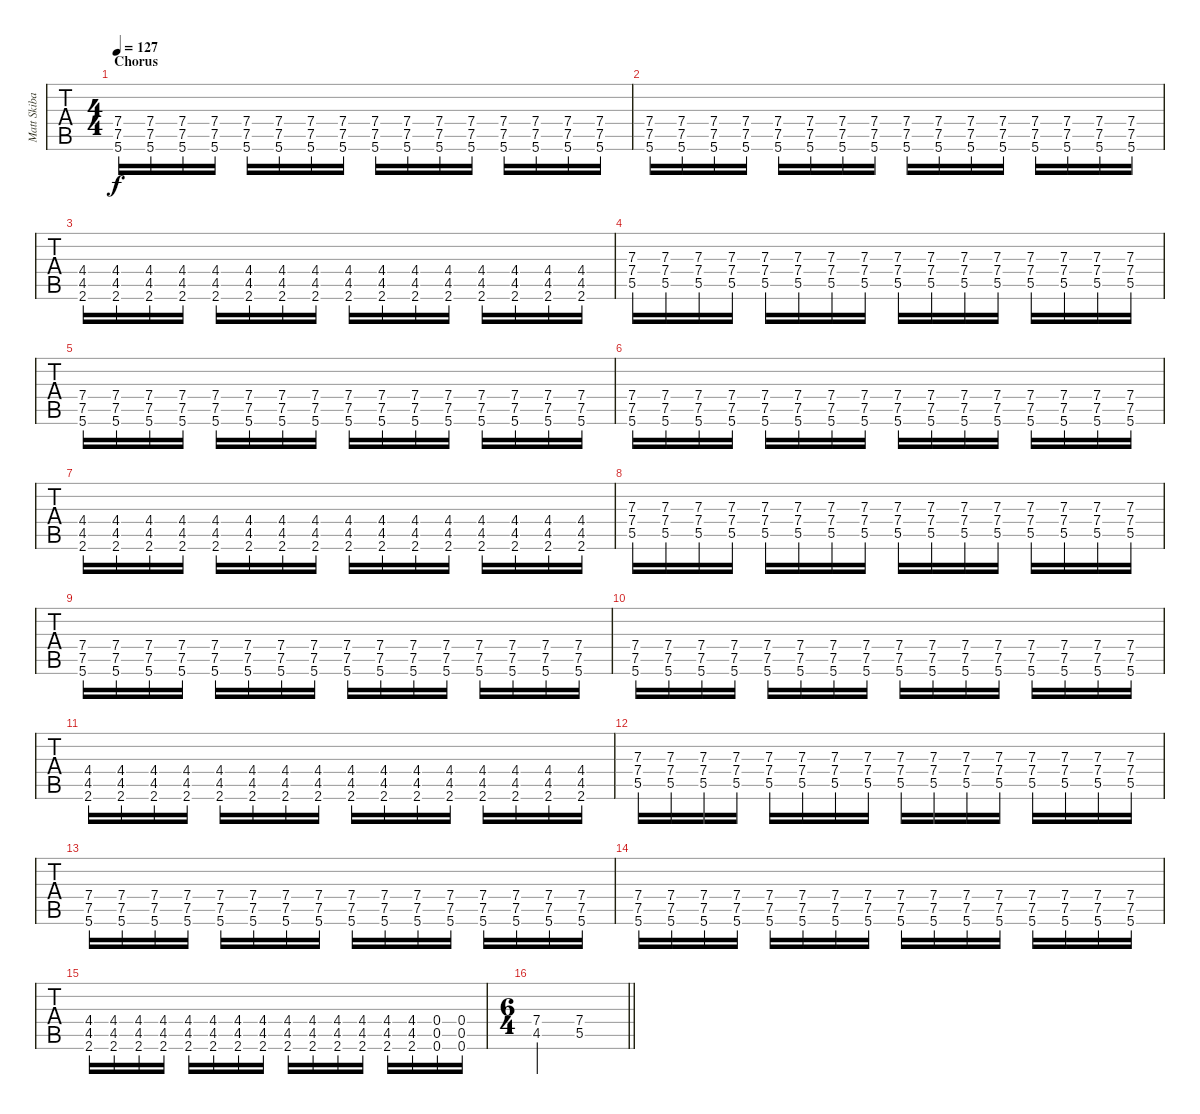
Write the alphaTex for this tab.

\track ("Matt Skiba - Guitar Two" "Matt Skiba") {instrument distortionguitar}
\staff {tabs}
\tuning (E4 B3 G3 D3 A2 E2) {hide}
\ts (4 4)
\section ("" "Chorus")
\tempo 127
\clef g2
\ks a
(7.4 7.5 5.6).16{dy f} (7.4 7.5 5.6).16 (7.4 7.5 5.6).16 (7.4 7.5 5.6).16 (7.4 7.5 5.6).16 (7.4 7.5 5.6).16 (7.4 7.5 5.6).16 (7.4 7.5 5.6).16 (7.4 7.5 5.6).16 (7.4 7.5 5.6).16 (7.4 7.5 5.6).16 (7.4 7.5 5.6).16 (7.4 7.5 5.6).16 (7.4 7.5 5.6).16 (7.4 7.5 5.6).16 (7.4 7.5 5.6).16 |
(7.4 7.5 5.6).16 (7.4 7.5 5.6).16 (7.4 7.5 5.6).16 (7.4 7.5 5.6).16 (7.4 7.5 5.6).16 (7.4 7.5 5.6).16 (7.4 7.5 5.6).16 (7.4 7.5 5.6).16 (7.4 7.5 5.6).16 (7.4 7.5 5.6).16 (7.4 7.5 5.6).16 (7.4 7.5 5.6).16 (7.4 7.5 5.6).16 (7.4 7.5 5.6).16 (7.4 7.5 5.6).16 (7.4 7.5 5.6).16 |
(4.4 4.5 2.6).16 (4.4 4.5 2.6).16 (4.4 4.5 2.6).16 (4.4 4.5 2.6).16 (4.4 4.5 2.6).16 (4.4 4.5 2.6).16 (4.4 4.5 2.6).16 (4.4 4.5 2.6).16 (4.4 4.5 2.6).16 (4.4 4.5 2.6).16 (4.4 4.5 2.6).16 (4.4 4.5 2.6).16 (4.4 4.5 2.6).16 (4.4 4.5 2.6).16 (4.4 4.5 2.6).16 (4.4 4.5 2.6).16 |
(7.3 7.4 5.5).16 (7.3 7.4 5.5).16 (7.3 7.4 5.5).16 (7.3 7.4 5.5).16 (7.3 7.4 5.5).16 (7.3 7.4 5.5).16 (7.3 7.4 5.5).16 (7.3 7.4 5.5).16 (7.3 7.4 5.5).16 (7.3 7.4 5.5).16 (7.3 7.4 5.5).16 (7.3 7.4 5.5).16 (7.3 7.4 5.5).16 (7.3 7.4 5.5).16 (7.3 7.4 5.5).16 (7.3 7.4 5.5).16 |
(7.4 7.5 5.6).16 (7.4 7.5 5.6).16 (7.4 7.5 5.6).16 (7.4 7.5 5.6).16 (7.4 7.5 5.6).16 (7.4 7.5 5.6).16 (7.4 7.5 5.6).16 (7.4 7.5 5.6).16 (7.4 7.5 5.6).16 (7.4 7.5 5.6).16 (7.4 7.5 5.6).16 (7.4 7.5 5.6).16 (7.4 7.5 5.6).16 (7.4 7.5 5.6).16 (7.4 7.5 5.6).16 (7.4 7.5 5.6).16 |
(7.4 7.5 5.6).16 (7.4 7.5 5.6).16 (7.4 7.5 5.6).16 (7.4 7.5 5.6).16 (7.4 7.5 5.6).16 (7.4 7.5 5.6).16 (7.4 7.5 5.6).16 (7.4 7.5 5.6).16 (7.4 7.5 5.6).16 (7.4 7.5 5.6).16 (7.4 7.5 5.6).16 (7.4 7.5 5.6).16 (7.4 7.5 5.6).16 (7.4 7.5 5.6).16 (7.4 7.5 5.6).16 (7.4 7.5 5.6).16 |
(4.4 4.5 2.6).16 (4.4 4.5 2.6).16 (4.4 4.5 2.6).16 (4.4 4.5 2.6).16 (4.4 4.5 2.6).16 (4.4 4.5 2.6).16 (4.4 4.5 2.6).16 (4.4 4.5 2.6).16 (4.4 4.5 2.6).16 (4.4 4.5 2.6).16 (4.4 4.5 2.6).16 (4.4 4.5 2.6).16 (4.4 4.5 2.6).16 (4.4 4.5 2.6).16 (4.4 4.5 2.6).16 (4.4 4.5 2.6).16 |
(7.3 7.4 5.5).16 (7.3 7.4 5.5).16 (7.3 7.4 5.5).16 (7.3 7.4 5.5).16 (7.3 7.4 5.5).16 (7.3 7.4 5.5).16 (7.3 7.4 5.5).16 (7.3 7.4 5.5).16 (7.3 7.4 5.5).16 (7.3 7.4 5.5).16 (7.3 7.4 5.5).16 (7.3 7.4 5.5).16 (7.3 7.4 5.5).16 (7.3 7.4 5.5).16 (7.3 7.4 5.5).16 (7.3 7.4 5.5).16 |
(7.4 7.5 5.6).16 (7.4 7.5 5.6).16 (7.4 7.5 5.6).16 (7.4 7.5 5.6).16 (7.4 7.5 5.6).16 (7.4 7.5 5.6).16 (7.4 7.5 5.6).16 (7.4 7.5 5.6).16 (7.4 7.5 5.6).16 (7.4 7.5 5.6).16 (7.4 7.5 5.6).16 (7.4 7.5 5.6).16 (7.4 7.5 5.6).16 (7.4 7.5 5.6).16 (7.4 7.5 5.6).16 (7.4 7.5 5.6).16 |
(7.4 7.5 5.6).16 (7.4 7.5 5.6).16 (7.4 7.5 5.6).16 (7.4 7.5 5.6).16 (7.4 7.5 5.6).16 (7.4 7.5 5.6).16 (7.4 7.5 5.6).16 (7.4 7.5 5.6).16 (7.4 7.5 5.6).16 (7.4 7.5 5.6).16 (7.4 7.5 5.6).16 (7.4 7.5 5.6).16 (7.4 7.5 5.6).16 (7.4 7.5 5.6).16 (7.4 7.5 5.6).16 (7.4 7.5 5.6).16 |
(4.4 4.5 2.6).16 (4.4 4.5 2.6).16 (4.4 4.5 2.6).16 (4.4 4.5 2.6).16 (4.4 4.5 2.6).16 (4.4 4.5 2.6).16 (4.4 4.5 2.6).16 (4.4 4.5 2.6).16 (4.4 4.5 2.6).16 (4.4 4.5 2.6).16 (4.4 4.5 2.6).16 (4.4 4.5 2.6).16 (4.4 4.5 2.6).16 (4.4 4.5 2.6).16 (4.4 4.5 2.6).16 (4.4 4.5 2.6).16 |
(7.3 7.4 5.5).16 (7.3 7.4 5.5).16 (7.3 7.4 5.5).16 (7.3 7.4 5.5).16 (7.3 7.4 5.5).16 (7.3 7.4 5.5).16 (7.3 7.4 5.5).16 (7.3 7.4 5.5).16 (7.3 7.4 5.5).16 (7.3 7.4 5.5).16 (7.3 7.4 5.5).16 (7.3 7.4 5.5).16 (7.3 7.4 5.5).16 (7.3 7.4 5.5).16 (7.3 7.4 5.5).16 (7.3 7.4 5.5).16 |
(7.4 7.5 5.6).16 (7.4 7.5 5.6).16 (7.4 7.5 5.6).16 (7.4 7.5 5.6).16 (7.4 7.5 5.6).16 (7.4 7.5 5.6).16 (7.4 7.5 5.6).16 (7.4 7.5 5.6).16 (7.4 7.5 5.6).16 (7.4 7.5 5.6).16 (7.4 7.5 5.6).16 (7.4 7.5 5.6).16 (7.4 7.5 5.6).16 (7.4 7.5 5.6).16 (7.4 7.5 5.6).16 (7.4 7.5 5.6).16 |
(7.4 7.5 5.6).16 (7.4 7.5 5.6).16 (7.4 7.5 5.6).16 (7.4 7.5 5.6).16 (7.4 7.5 5.6).16 (7.4 7.5 5.6).16 (7.4 7.5 5.6).16 (7.4 7.5 5.6).16 (7.4 7.5 5.6).16 (7.4 7.5 5.6).16 (7.4 7.5 5.6).16 (7.4 7.5 5.6).16 (7.4 7.5 5.6).16 (7.4 7.5 5.6).16 (7.4 7.5 5.6).16 (7.4 7.5 5.6).16 |
(4.4 4.5 2.6).16 (4.4 4.5 2.6).16 (4.4 4.5 2.6).16 (4.4 4.5 2.6).16 (4.4 4.5 2.6).16 (4.4 4.5 2.6).16 (4.4 4.5 2.6).16 (4.4 4.5 2.6).16 (4.4 4.5 2.6).16 (4.4 4.5 2.6).16 (4.4 4.5 2.6).16 (4.4 4.5 2.6).16 (4.4 4.5 2.6).16 (4.4 4.5 2.6).16 (0.4 0.5 0.6).16 (0.4 0.5 0.6).16 |
\ts (6 4)
\barLineRight lightlight
(7.4 4.5).2 (7.4 5.5).1
